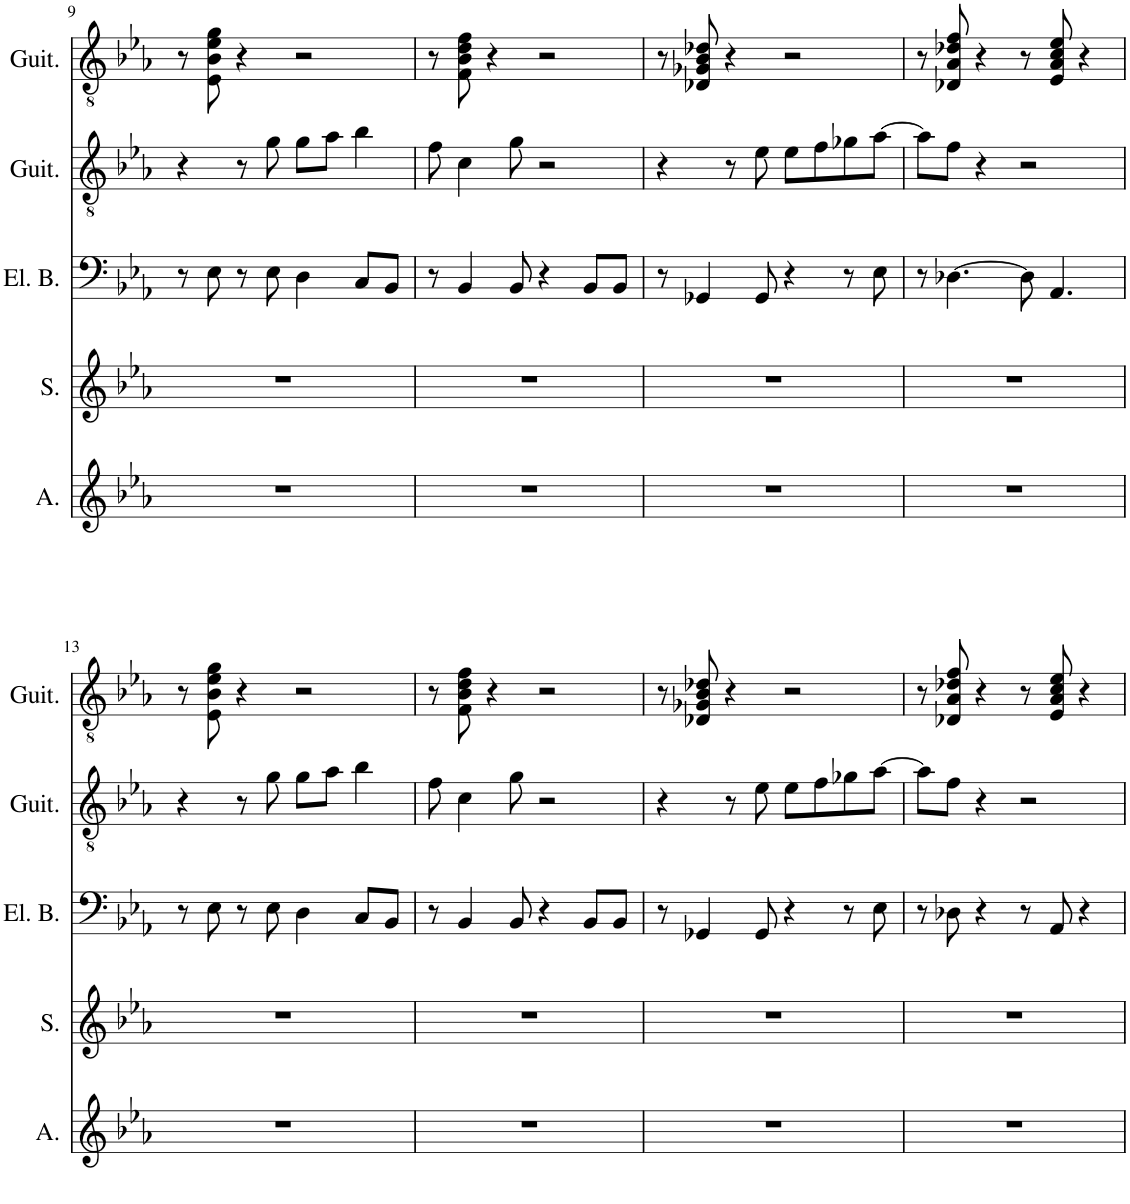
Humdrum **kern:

**kern	**kern	**kern	**kern	**kern
*part5	*part4	*part3	*part2	*part1
*staff5	*staff4	*staff3	*staff2	*staff1
*I"Alto	*I"Soprano	*I"Electric Bass	*I"Acoustic Guitar	*I"Acoustic Guitar
*I'A.	*I'S.	*I'El. B.	*I'Guit.	*I'Guit.
!!LO:PB:g=z
*clefG2	*clefG2	*clefF4	*clefGv2	*clefGv2
*	*	*Trd7c12	*	*
*k[b-e-a-]	*k[b-e-a-]	*k[b-e-a-]	*k[b-e-a-]	*k[b-e-a-]
*M4/4	*M4/4	*M4/4	*M4/4	*M4/4
=9	=9	=9	=9	=9
1r	1r	8r	4r	8r
.	.	8E-\	.	8E-\ 8B-\ 8e-\ 8g\
.	.	8r	8r	4r
.	.	8E-\	8g\	.
.	.	4D\	8g\L	2r
.	.	.	8a-\J	.
.	.	8C/L	4b-\	.
.	.	8BB-/J	.	.
=10	=10	=10	=10	=10
1r	1r	8r	8f\	8r
.	.	4BB-/	4c\	8F\ 8B-\ 8d\ 8f\
.	.	.	.	4r
.	.	8BB-/	8g\	.
.	.	4r	2r	2r
.	.	8BB-/L	.	.
.	.	8BB-/J	.	.
=11	=11	=11	=11	=11
1r	1r	8r	4r	8r
.	.	4GG-X/	.	8D-X/ 8G-X/ 8B-/ 8d-X/
.	.	.	8r	4r
.	.	8GG-/	8e-\	.
.	.	4r	8e-\L	2r
.	.	.	8f\	.
.	.	8r	8g-X\	.
.	.	8E-\	[8a-\J	.
=12	=12	=12	=12	=12
1r	1r	8r	8a-\L]	8r
.	.	[4.D-X\	8f\J	8D-X/ 8A-/ 8d-X/ 8f/
.	.	.	4r	4r
.	.	8D-\]	2r	8r
.	.	4.AA-/	.	8E-/ 8A-/ 8c/ 8e-/
.	.	.	.	4r
!!LO:LB:g=z
=13	=13	=13	=13	=13
1r	1r	8r	4r	8r
.	.	8E-\	.	8E-\ 8B-\ 8e-\ 8g\
.	.	8r	8r	4r
.	.	8E-\	8g\	.
.	.	4D\	8g\L	2r
.	.	.	8a-\J	.
.	.	8C/L	4b-\	.
.	.	8BB-/J	.	.
=14	=14	=14	=14	=14
1r	1r	8r	8f\	8r
.	.	4BB-/	4c\	8F\ 8B-\ 8d\ 8f\
.	.	.	.	4r
.	.	8BB-/	8g\	.
.	.	4r	2r	2r
.	.	8BB-/L	.	.
.	.	8BB-/J	.	.
=15	=15	=15	=15	=15
1r	1r	8r	4r	8r
.	.	4GG-X/	.	8D-X/ 8G-X/ 8B-/ 8d-X/
.	.	.	8r	4r
.	.	8GG-/	8e-\	.
.	.	4r	8e-\L	2r
.	.	.	8f\	.
.	.	8r	8g-X\	.
.	.	8E-\	[8a-\J	.
=16	=16	=16	=16	=16
1r	1r	8r	8a-\L]	8r
.	.	8D-X\	8f\J	8D-X/ 8A-/ 8d-X/ 8f/
.	.	4r	4r	4r
.	.	8r	2r	8r
.	.	8AA-/	.	8E-/ 8A-/ 8c/ 8e-/
.	.	4r	.	4r
=	=	=	=	=
*-	*-	*-	*-	*-
